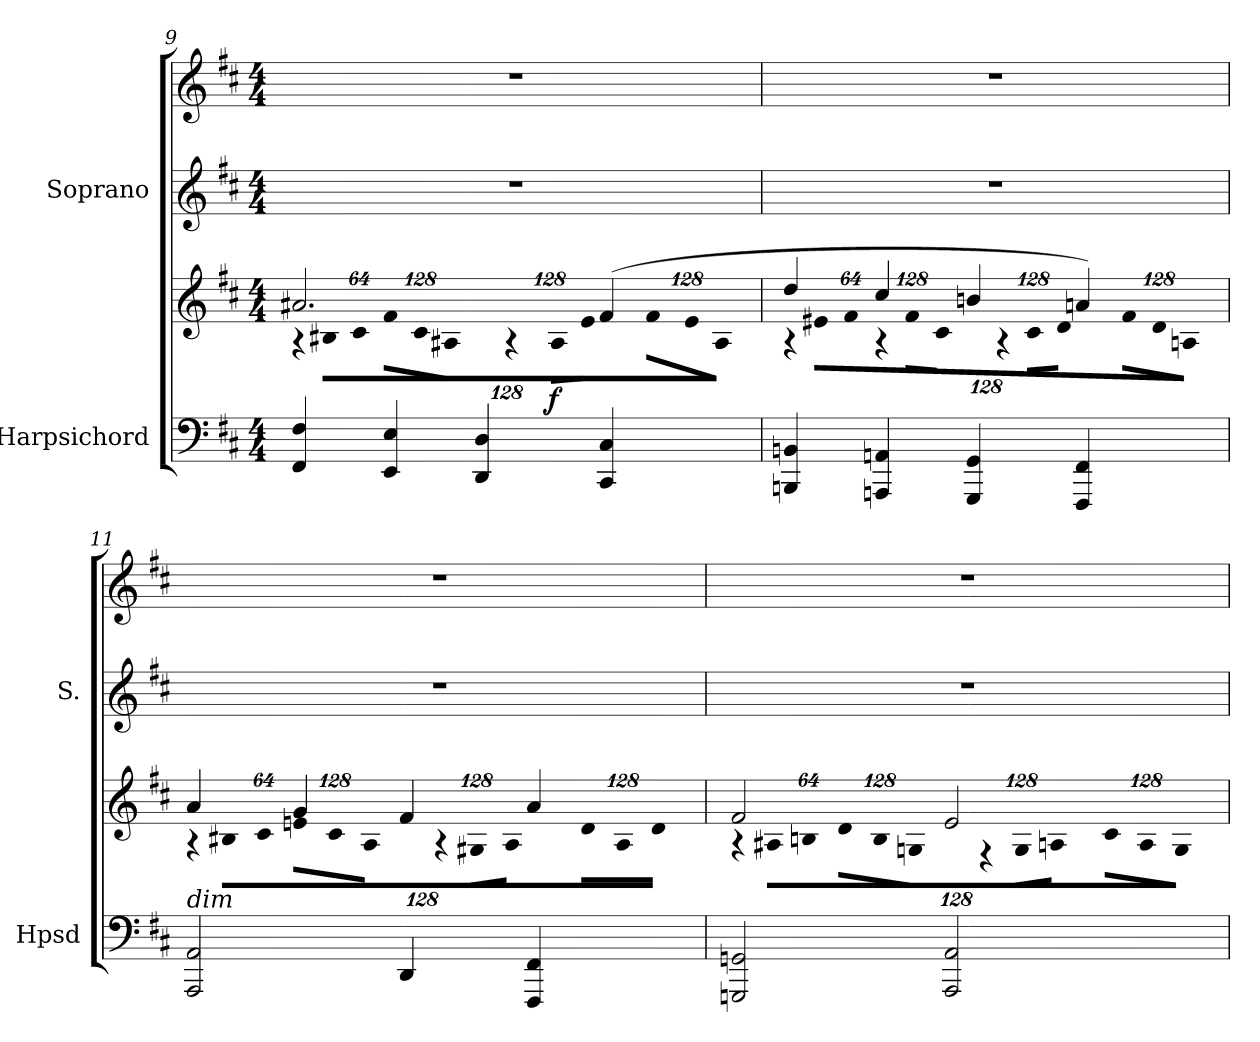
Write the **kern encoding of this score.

**kern	**kern	**dynam	**kern	**kern
*part2	*part2	*part2	*part1	*part1
*staff4	*staff3	*staff3/4	*staff2	*staff1
*I"Harpsichord	*	*	*I"Soprano	*
*I'Hpsd	*	*	*I'S.	*
!!LO:LB:g=z
*clefF4	*clefG2	*	*clefG2	*clefG2
*k[f#c#]	*k[f#c#]	*	*k[f#c#]	*k[f#c#]
*D:	*D:	*	*D:	*D:
*M4/4	*M4/4	*	*M4/4	*M4/4
=9	=9	=9	=9	=9
*	*^	*	*	*
*	*	*Xbrackettup	*	*	*
!	!	!LO:N:vis=8	!	!	!
*^	*	*	*	*	*
4FF#i/ 4F#i	2ryy	2.a#Xi/	1024%85r	.	1r	1r
!	!	!	!LO:N:vis=8	!	!	!
.	.	.	1024%85B#Xi\L	.	.	.
!	!	!	!LO:N:vis=8	!	!	!
.	.	.	512%43c#i\J	.	.	.
!	!	!	!LO:N:vis=8	!	!	!
4EEi/ 4Ei	.	.	1024%85f#i\L	.	.	.
!	!	!	!LO:N:vis=8	!	!	!
.	.	.	1024%85c#i\	.	.	.
!	!	!	!LO:N:vis=8	!	!	!
.	.	.	512%43A#Xi\J	.	.	.
!	!	!	!LO:N:vis=8	!	!	!
4DDi/ 4Di	8ryy	.	1024%85r	.	.	.
!	!	!	!LO:N:vis=8	!	!	!
.	.	.	1024%85A#i\L	.	.	.
.	32ryy	.	.	.	.	.
.	128ryy	.	.	.	.	.
.	4ryy	.	.	f	.	.
!	!	!	!LO:N:vis=8	!	!	!
.	.	.	512%43ei\J	.	.	.
!	!	!	!LO:N:vis=8	!	!	!
4CC#i/ 4C#i	.	(4f#i/	1024%85f#i\L	.	.	.
!	!	!	!LO:N:vis=8	!	!	!
.	.	.	1024%85ei\	.	.	.
.	16ryy	.	.	.	.	.
!	!	!	!LO:N:vis=8	!	!	!
.	.	.	512%43A#i\J	.	.	.
.	64.ryy	.	.	.	.	.
=10	=10	=10	=10	=10	=10	=10
!	!	!	!LO:N:vis=8	!	!	!
*v	*v	*	*	*	*	*
4BBBni/ 4BBni	4ddi/	1024%85r	.	1r	1r
!	!	!LO:N:vis=8	!	!	!
.	.	1024%85e#Xi\L	.	.	.
!	!	!LO:N:vis=8	!	!	!
.	.	512%43f#i\J	.	.	.
!	!	!LO:N:vis=8	!	!	!
4AAAni/ 4AAni	4cc#i/	1024%85r	.	.	.
!	!	!LO:N:vis=8	!	!	!
.	.	1024%85f#i\L	.	.	.
!	!	!LO:N:vis=8	!	!	!
.	.	512%43c#i\J	.	.	.
!	!	!LO:N:vis=8	!	!	!
4GGGi/ 4GGi	4bni/	1024%85r	.	.	.
!	!	!LO:N:vis=8	!	!	!
.	.	1024%85c#i\L	.	.	.
!	!	!LO:N:vis=8	!	!	!
.	.	512%43di\J	.	.	.
!	!	!LO:N:vis=8	!	!	!
4FFF#i/ 4FF#i	4ani/)	1024%85f#i\L	.	.	.
!	!	!LO:N:vis=8	!	!	!
.	.	1024%85di\	.	.	.
!	!	!LO:N:vis=8	!	!	!
.	.	512%43Ani\J	.	.	.
=11	=11	=11	=11	=11	=11
!LO:TX:a:i:t=dim	!	!	!	!	!
!	!	!LO:N:vis=8	!	!	!
2AAAi/ 2AAi	4ai/	1024%85r	.	1r	1r
!	!	!LO:N:vis=8	!	!	!
.	.	1024%85B#Xi\L	.	.	.
!	!	!LO:N:vis=8	!	!	!
.	.	512%43c#i\J	.	.	.
!	!	!LO:N:vis=8	!	!	!
.	4gi/	1024%85eni\L	.	.	.
!	!	!LO:N:vis=8	!	!	!
.	.	1024%85c#i\	.	.	.
!	!	!LO:N:vis=8	!	!	!
.	.	512%43Ai\J	.	.	.
!	!	!LO:N:vis=8	!	!	!
4DDi/	4f#i/	1024%85r	.	.	.
!	!	!LO:N:vis=8	!	!	!
.	.	1024%85G#Xi\L	.	.	.
!	!	!LO:N:vis=8	!	!	!
.	.	512%43Ai\J	.	.	.
!	!	!LO:N:vis=8	!	!	!
4FFF#i/ 4FF#i	4ai/	1024%85di\L	.	.	.
!	!	!LO:N:vis=8	!	!	!
.	.	1024%85Ai\	.	.	.
!	!	!LO:N:vis=8	!	!	!
.	.	512%43di\J	.	.	.
=12	=12	=12	=12	=12	=12
!	!	!LO:N:vis=8	!	!	!
2GGGni/ 2GGni	2f#i/	1024%85r	.	1r	1r
!	!	!LO:N:vis=8	!	!	!
.	.	1024%85A#Xi\L	.	.	.
!	!	!LO:N:vis=8	!	!	!
.	.	512%43Bni\J	.	.	.
!	!	!LO:N:vis=8	!	!	!
.	.	1024%85di\L	.	.	.
!	!	!LO:N:vis=8	!	!	!
.	.	1024%85Bi\	.	.	.
!	!	!LO:N:vis=8	!	!	!
.	.	512%43Gni\J	.	.	.
!	!	!LO:N:vis=8	!	!	!
2AAAi/ 2AAi	2ei/	1024%85r	.	.	.
!	!	!LO:N:vis=8	!	!	!
.	.	1024%85Gi\L	.	.	.
!	!	!LO:N:vis=8	!	!	!
.	.	512%43Ani\J	.	.	.
!	!	!LO:N:vis=8	!	!	!
.	.	1024%85c#i\L	.	.	.
!	!	!LO:N:vis=8	!	!	!
.	.	1024%85Ai\	.	.	.
!	!	!LO:N:vis=8	!	!	!
.	.	512%43Gi\J	.	.	.
*	*v	*v	*	*	*
=	=	=	=	=
*-	*-	*-	*-	*-
